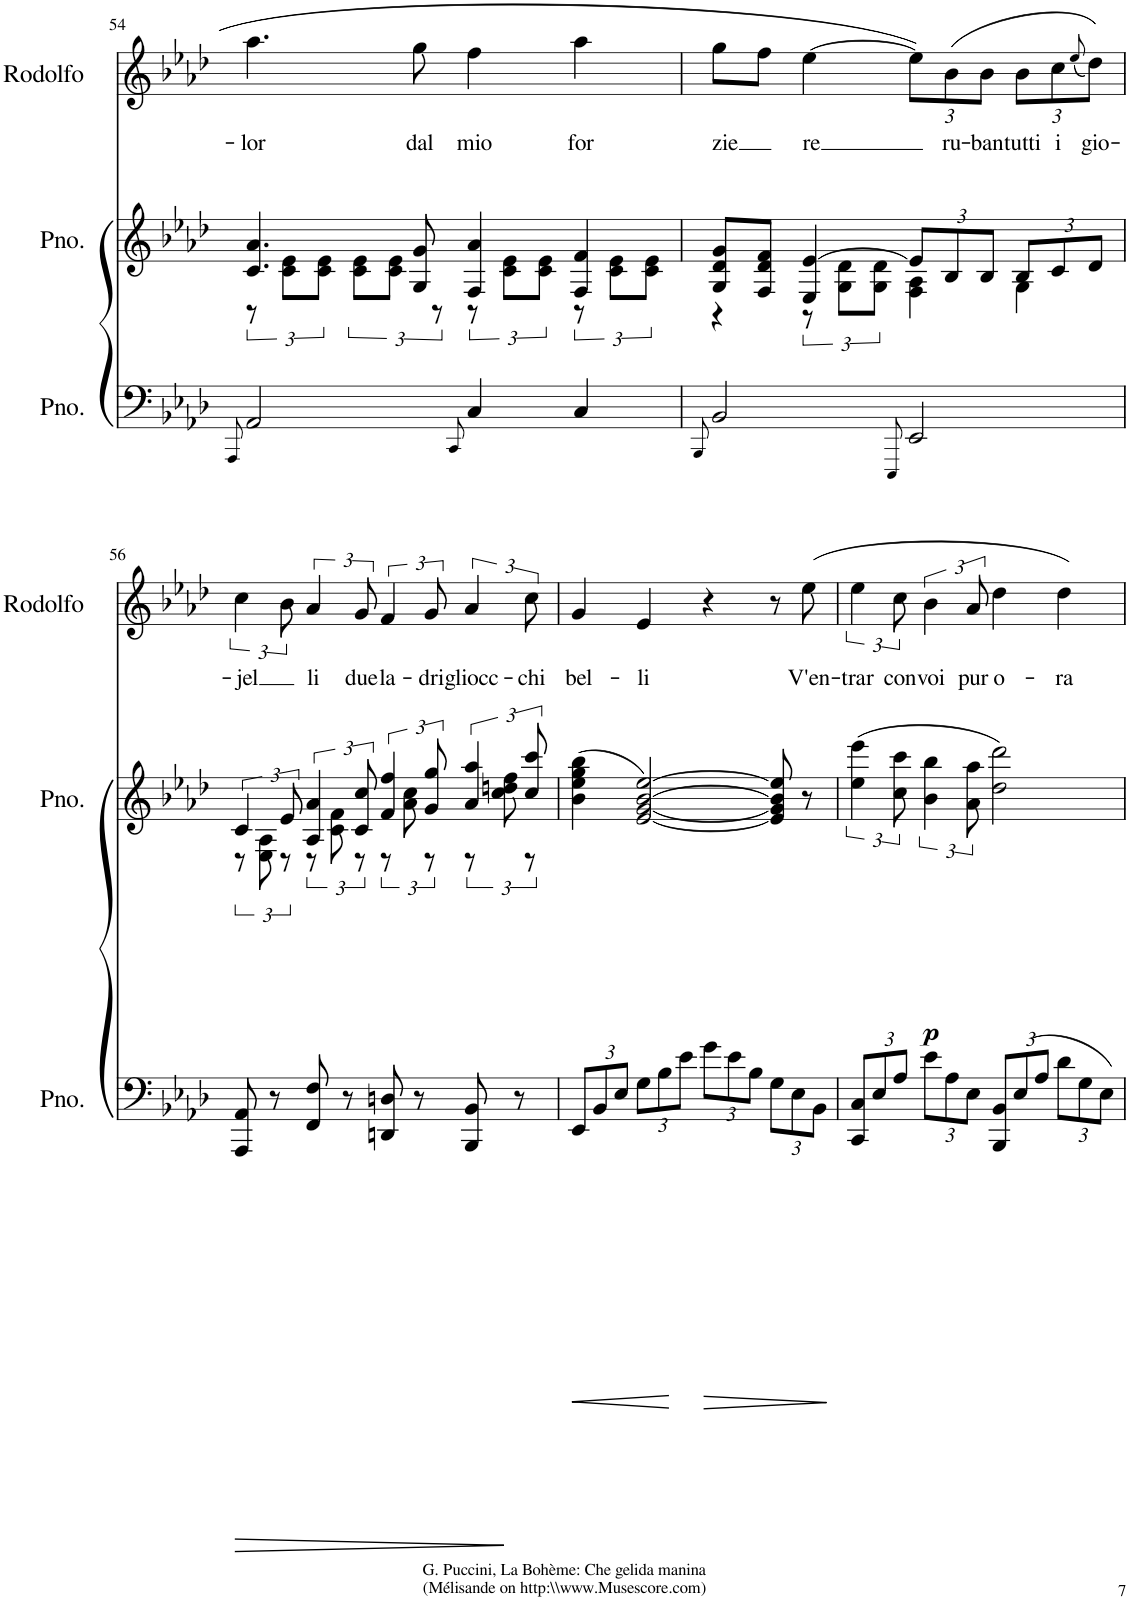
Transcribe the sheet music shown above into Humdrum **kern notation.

**kern	**dynam	**kern	**dynam	**kern	**text
*part3	*part3	*part2	*part2	*part1	*part1
*staff3	*staff3	*staff2	*staff2	*staff1	*staff1
*I"Piano	*	*I"Piano	*	*I"Rodolfo	*
*I'Pno.	*	*I'Pno.	*	*I'Rodolfo	*
!!LO:PB:g=z
*clefF4	*	*clefG2	*	*clefG2	*
*k[b-e-a-d-]	*	*k[b-e-a-d-]	*	*k[b-e-a-d-]	*
*M4/4	*	*M4/4	*	*M4/4	*
=54	=54	=54	=54	=54	=54
8qAAA-/	.	.	.	.	.
*	*	*^	*	*	*
!	!	!	!	!	!	!LO:LY:b
2AA-/	.	4.c/ 4.a-/	12r	.	4.aa-\	-lor
.	.	.	12c\ 12e-\L	.	.	.
.	.	.	12c\ 12e-\J	.	.	.
.	.	.	12c\ 12e-\L	.	.	.
.	.	.	12c\ 12e-\J	.	.	.
!	!	!	!	!	!	!LO:LY:b
.	.	8G/ 8g/	.	.	8gg\	dal
.	.	.	12r	.	.	.
8qCC/	.	.	.	.	.	.
!	!	!	!	!	!	!LO:LY:b
4C/	.	4F/ 4a-/	12r	.	4ff\	mio
.	.	.	12c\ 12e-\L	.	.	.
.	.	.	12c\ 12e-\J	.	.	.
!	!	!	!	!	!	!LO:LY:b
4C/	.	4F/ 4f/	12r	.	4aa-\	for
.	.	.	12c\ 12e-\L	.	.	.
.	.	.	12c\ 12e-\J	.	.	.
=55	=55	=55	=55	=55	=55	=55
8qBBB-/	.	.	.	.	.	.
!	!	!	!	!	!	!LO:LY:b
2BB-/	.	8G/ 8d-/ 8g/L	4r	.	8gg\L	zie
.	.	8F/ 8d-/ 8f/J	.	.	8ff\J	.
!	!	!	!	!	!	!LO:LY:b
.	.	4E-/ [4e-/	12r	.	[4ee-\	re
.	.	.	12G\ 12d-\L	.	.	.
.	.	.	12G\ 12d-\J	.	.	.
8qEEE-/	.	.	.	.	.	.
*	*	*Xbrackettup	*	*	*Xbrackettup	*
2EE-/	.	12e-/L]	4F\ 4A-\	.	12ee-\L]	.
!	!	!	!	!	!	!LO:LY:b
.	.	12B-/	.	.	(12b-\	ru-
!	!	!	!	!	!	!LO:LY:b
.	.	12B-/J	.	.	12b-\J	-ban
!	!	!	!	!	!	!LO:LY:b
.	.	12B-/L	4G\	.	12b-\L	tutti
!	!	!	!	!	!	!LO:LY:b
.	.	12c/	.	.	12cc\	i
.	.	.	.	.	(8qee-/	.
!	!	!	!	!	!	!LO:LY:b
.	.	12d-/J	.	.	12dd-\J))	gio-
!!LO:LB:g=z
=56	=56	=56	=56	=56	=56	=56
!	!LO:HP:b	!	!	!	!	!
*	*	*brackettup	*	*	*brackettup	*
!	!	!	!	!	!	!LO:LY:b
8AAA-/ 8AA-/	>	6c/	12r	.	6cc\	-jel
.	.	.	12E-\ 12A-\	.	.	.
8r	.	.	.	.	.	.
.	.	12e-/	12r	.	12b-\	.
!	!	!	!	!	!	!LO:LY:b
8FF/ 8F/	.	6A-/ 6a-/	12r	.	6a-/	li
.	.	.	12c\ 12f\	.	.	.
8r	.	.	.	.	.	.
!	!	!	!	!	!	!LO:LY:b
.	.	12c/ 12cc/	12r	.	12g/	due
!	!	!	!	!	!	!LO:LY:b
8DDn/ 8Dn/	.	6f/ 6ff/	12r	.	6f/	la-
.	.	.	12a-\ 12cc\	.	.	.
8r	.	.	.	.	.	.
!	!	!	!	!	!	!LO:LY:b
.	.	12g/ 12gg/	12r	.	12g/	-dri
!	!	!	!	!	!	!LO:LY:b
8BBB-/ 8BB-/	.	6a-/ 6aa-/	12r	.	6a-/	gliocc-
.	.	.	12cc\ 12ddn\ 12ff\	.	.	.
8r	]	.	.	.	.	.
!	!	!	!	!	!	!LO:LY:b
.	.	12cc/ 12ccc/	12r	.	12cc\	-chi
*	*	*v	*v	*	*	*
=57	=57	=57	=57	=57	=57
*Xbrackettup	*	*	*	*	*
*	*	*^	*	*	*
!	!LO:HP:b	!	!	!	!	!LO:LY:b
*	*	*v	*v	*	*	*
12EE-/L	<	(4b-\ 4ee-\ 4gg\ 4bb-\	.	4g/	bel-
12BB-/	.	.	.	.	.
12E-/J	.	.	.	.	.
!	!	!	!	!	!LO:LY:b
12G\L	.	[2e-/ [2g/ [2b-/ [2ee-/)	.	4e-/	-li
12B-\	.	.	.	.	.
12e-\J	[	.	.	.	.
!	!LO:HP:b	!	!	!	!
12g\L	>	.	.	4r	.
12e-\	.	.	.	.	.
12B-\J	.	.	.	.	.
12G\L	.	8e-/] 8g/] 8b-/] 8ee-/]	.	8r	.
12E-\	.	.	.	.	.
!	!	!	!	!	!LO:LY:b
.	.	8r	.	(8ee-\	V'en-
12BB-\J	.	.	.	.	.
.	]	.	.	.	.
=58	=58	=58	=58	=58	=58
!	!	!	!LO:DY:b	!	!LO:LY:b
12CC/ 12C/L	.	(6ee-\ 6eee-\	p	6ee-\	-trar
12E-/	.	.	.	.	.
!	!	!	!	!	!LO:LY:b
12A-/J	.	12cc\ 12ccc\	.	12cc\	con
!	!	!	!	!	!LO:LY:b
12e-\L	.	6b-\ 6bb-\	.	6b-\	voi
12A-\	.	.	.	.	.
!	!	!	!	!	!LO:LY:b
12E-\J	.	12a-\ 12aa-\	.	12a-/	pur
!	!	!	!	!	!LO:LY:b
12BBB-/ 12BB-/L	.	2dd-\ 2ddd-\)	.	4dd-\	o-
(12E-/	.	.	.	.	.
12A-/J	.	.	.	.	.
!	!	!	!	!	!LO:LY:b
12d-\L	.	.	.	4dd-\)	-ra
12G\	.	.	.	.	.
12E-\J)	.	.	.	.	.
=	=	=	=	=	=
*-	*-	*-	*-	*-	*-
